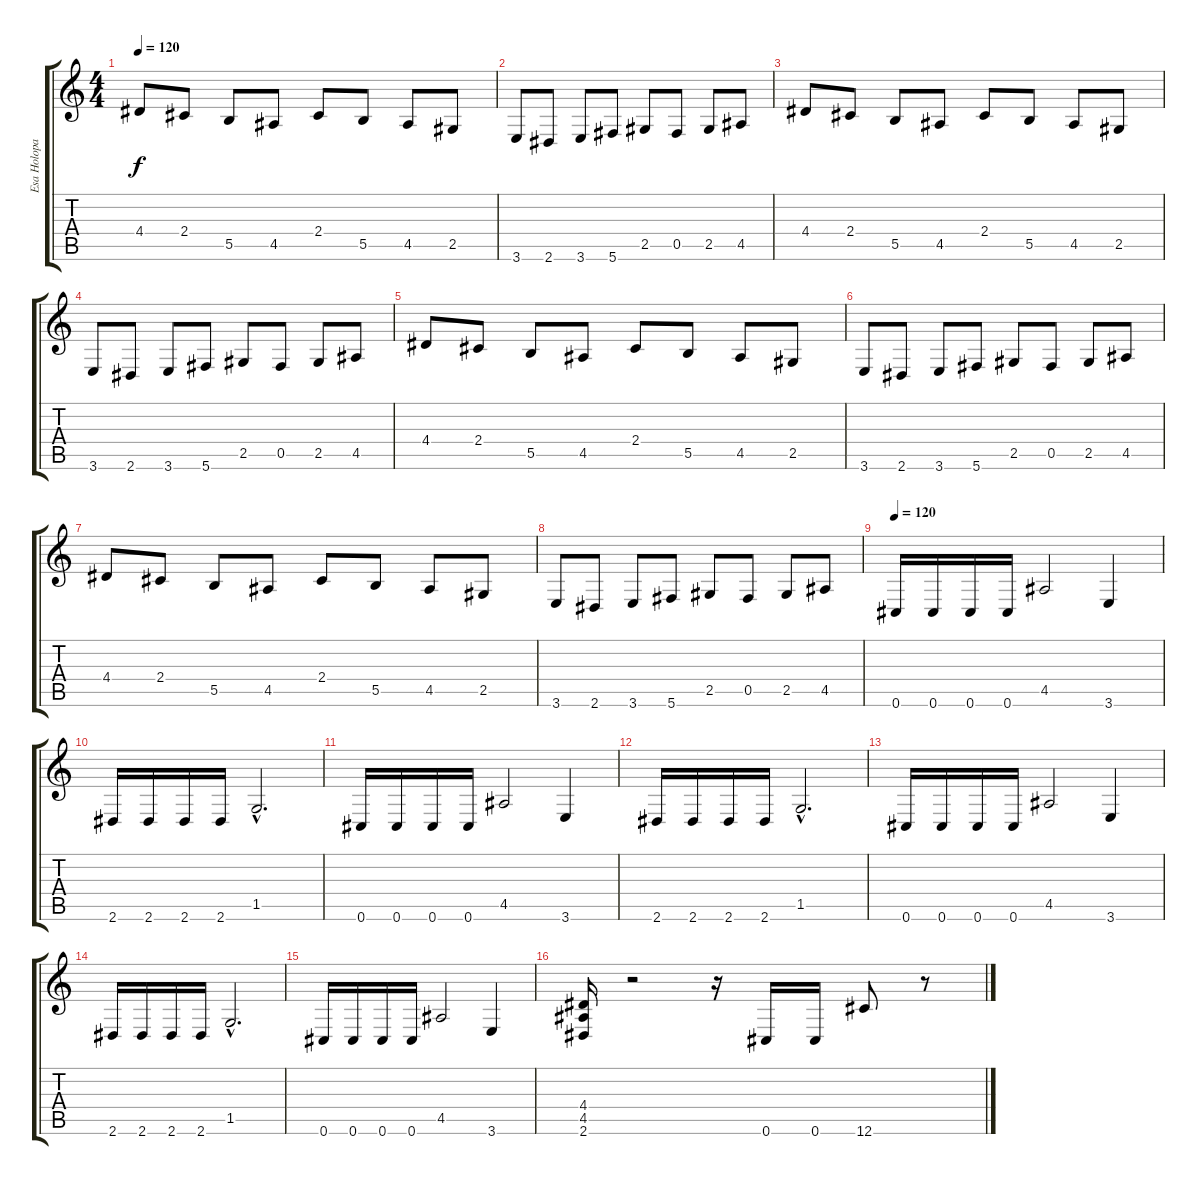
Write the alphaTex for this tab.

\track ("Esa Holopainen" "Esa Holopa") {instrument distortionguitar}
\staff {score tabs}
\tuning (Db4 Ab3 E3 B2 Gb2 Db2) {hide}
\ts (4 4)
\tempo 120
\clef g2
\ks c
4.4.8{dy f instrument distortionguitar} 2.4.8 5.5.8 4.5.8 2.4.8 5.5.8 4.5.8 2.5.8 |
3.6.8 2.6.8 3.6.8 5.6.8 2.5.8 0.5.8 2.5.8 4.5.8 |
4.4.8 2.4.8 5.5.8 4.5.8 2.4.8 5.5.8 4.5.8 2.5.8 |
3.6.8 2.6.8 3.6.8 5.6.8 2.5.8 0.5.8 2.5.8 4.5.8 |
4.4.8 2.4.8 5.5.8 4.5.8 2.4.8 5.5.8 4.5.8 2.5.8 |
3.6.8 2.6.8 3.6.8 5.6.8 2.5.8 0.5.8 2.5.8 4.5.8 |
4.4.8 2.4.8 5.5.8 4.5.8 2.4.8 5.5.8 4.5.8 2.5.8 |
3.6.8 2.6.8 3.6.8 5.6.8 2.5.8 0.5.8 2.5.8 4.5.8 |
\tempo 120
0.6.16 0.6.16 0.6.16 0.6.16 4.5.2 3.6.4 |
2.6.16 2.6.16 2.6.16 2.6.16 1.5{hac}.2{d} |
0.6.16 0.6.16 0.6.16 0.6.16 4.5.2 3.6.4 |
2.6.16 2.6.16 2.6.16 2.6.16 1.5{hac}.2{d} |
0.6.16 0.6.16 0.6.16 0.6.16 4.5.2 3.6.4 |
2.6.16 2.6.16 2.6.16 2.6.16 1.5{hac}.2{d} |
0.6.16 0.6.16 0.6.16 0.6.16 4.5.2 3.6.4 |
(4.4 4.5 2.6).16 r.2 r.16 0.6.16 0.6.16 12.6{ss}.8 r.8
